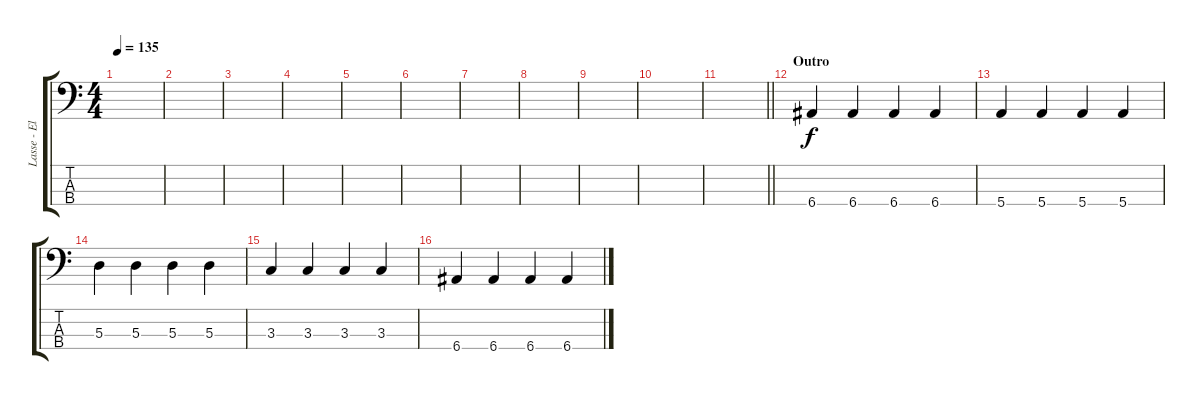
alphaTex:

\track ("Lasse - Electric Bass" "Lasse - El") {instrument electricbassfinger}
\staff {score tabs}
\tuning (G2 D2 A1 E1) {hide}
\ts (4 4)
\tempo 135
\clef f4
\ks c
|
|
|
|
|
|
|
|
|
|
\barLineRight lightlight
|
\section ("" "Outro")
6.4.4 6.4.4 6.4.4 6.4.4 |
5.4.4 5.4.4 5.4.4 5.4.4 |
5.3.4 5.3.4 5.3.4 5.3.4 |
3.3.4 3.3.4 3.3.4 3.3.4 |
6.4.4 6.4.4 6.4.4 6.4.4
